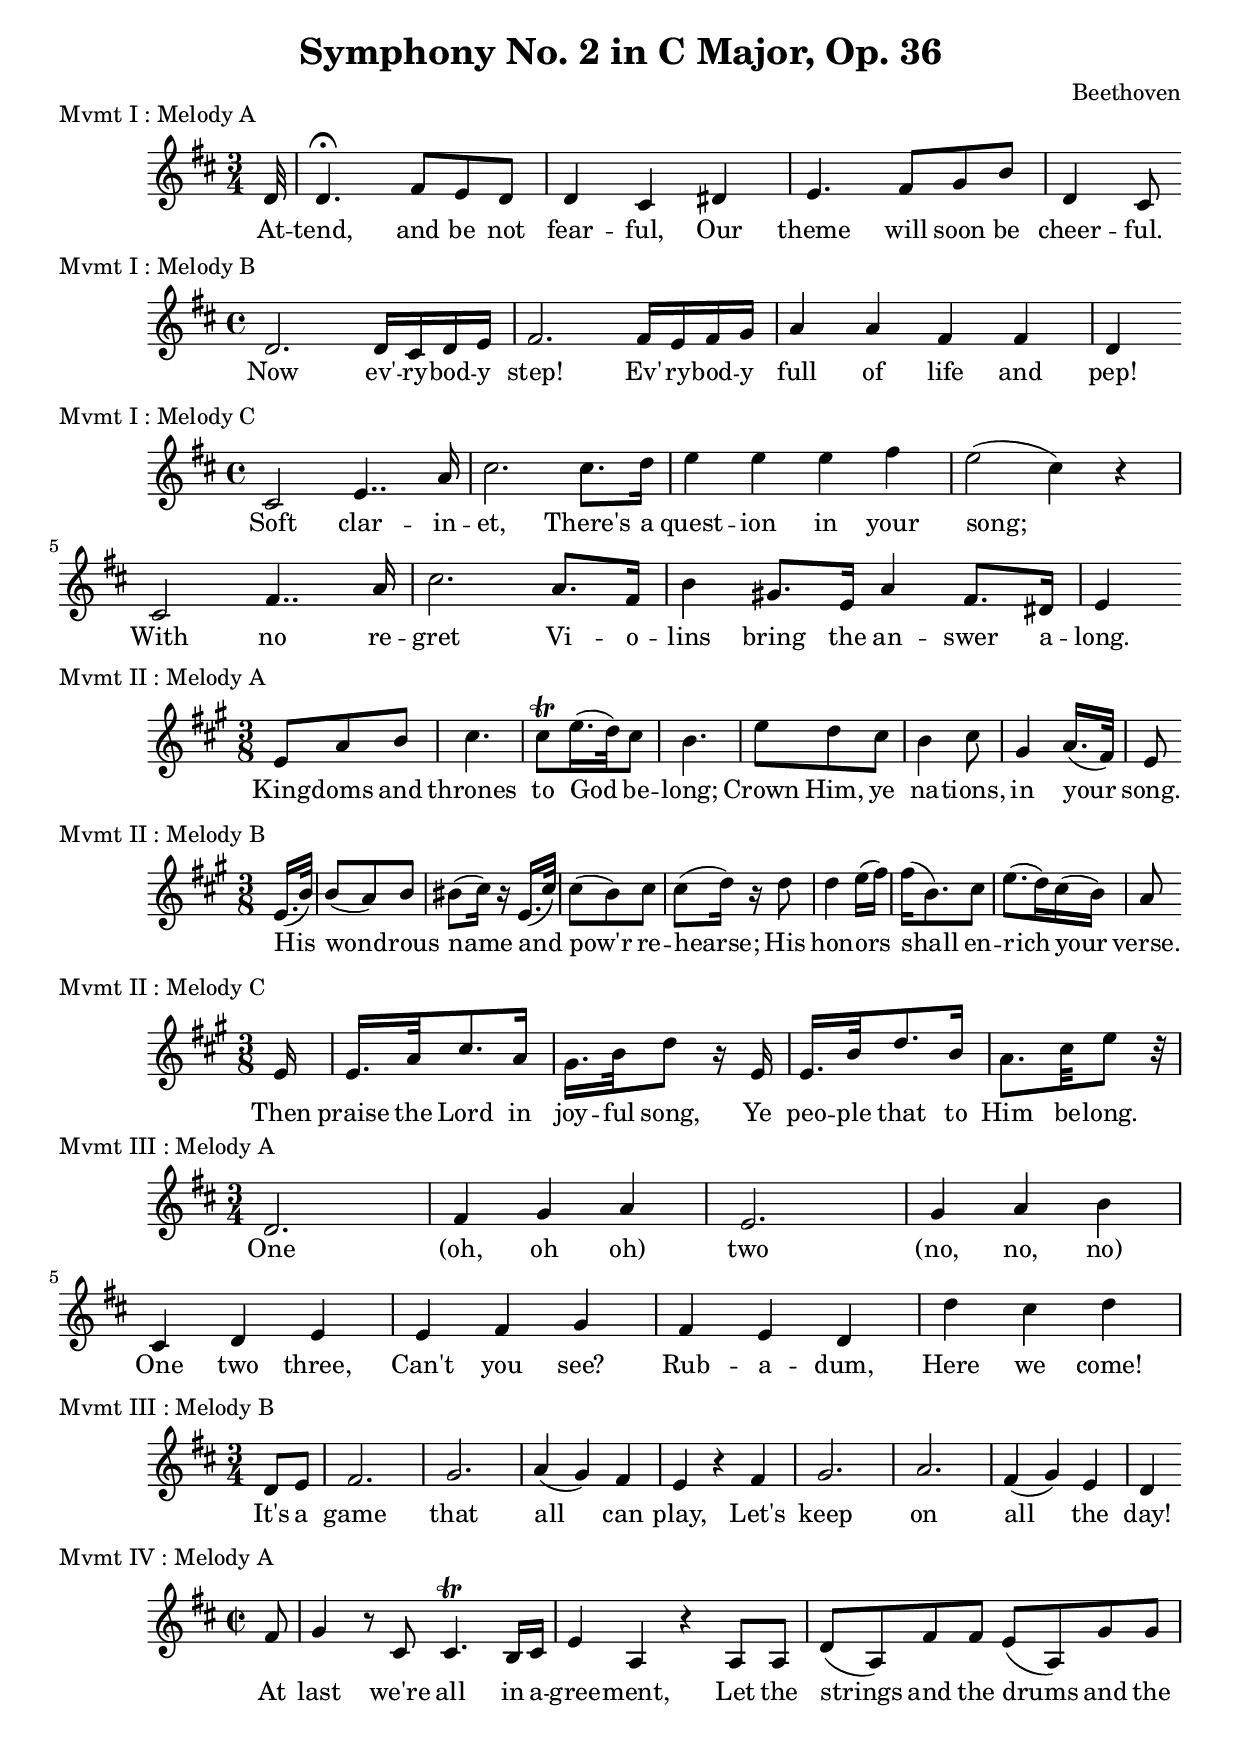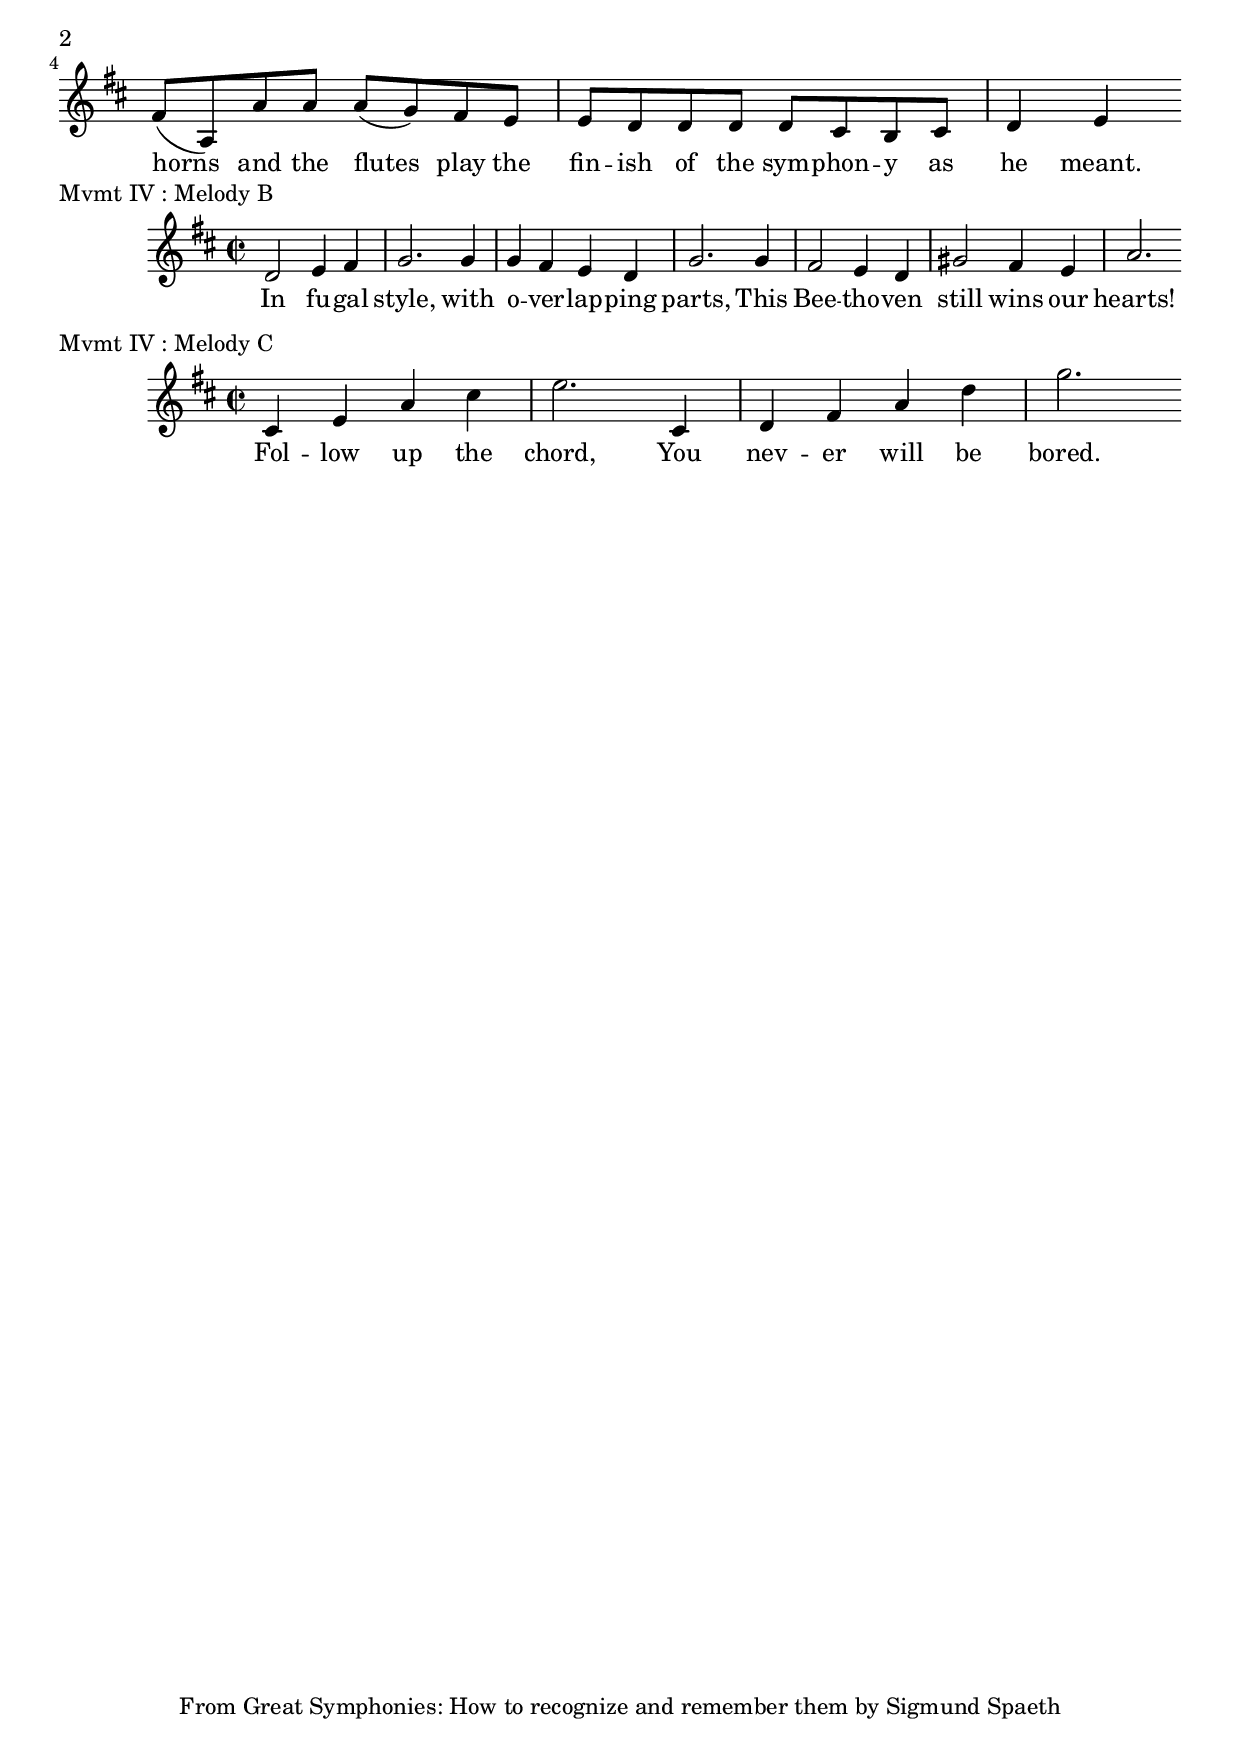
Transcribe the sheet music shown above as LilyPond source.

% Beethoven Symphony No. 2
\version "2.18.2"
% Melody definitions for movements of
% Beethovens's 2nd Symphony (beethoven-002)

% Movement I Melody A {{{
melody_ia = <<
    \relative c' {
        \clef "treble"
        \key d \major
        \time 3/4
        \partial 32 d32 |
        d4.\fermata fis8 e d | d4 cis4 dis |
        e4. fis8 g b | d,4 cis8
    }
    \addlyrics {
        At -- tend, and be not fear -- ful, Our theme will soon be cheer -- ful.
    }
>> % }}}

% Movement I Melody B {{{
melody_ib = <<
    \relative c' {
        \clef "treble"
        \key d \major
        \time 4/4
        d2. d16 cis d e | fis2. fis16 e fis g |
        a4 a fis fis | d4
    }
    \addlyrics {
        Now ev' -- ry -- bod -- y step! Ev' -- ry -- bod -- y
        full of life and pep!
    }
>> % }}}

% Movement I Melody C {{{
melody_ic = <<
    \relative c' {
        \clef "treble"
        \key d \major
        \time 4/4
        cis2 e4.. a16 | cis2. cis8. d16 | e4 e e fis |
        e2( cis4) r4 | cis,2 fis4.. a16 | cis2. a8. fis16 |
        b4 gis8. e16 a4 fis8. dis16 | e4
    }
    \addlyrics {
        Soft clar -- in -- et, There's a quest -- ion in your song;
        With no re -- gret Vi -- o -- lins bring the an -- swer a -- long.
    }
>> % }}}

% Movement II Melody A {{{
melody_iia = <<
    \relative c' {
        \clef "treble"
        \key a \major
        \time 3/8
        e8 a b | cis4. | cis8\trill e16.( d32) cis8 | b4.
        e8 d cis | b4 cis8 | gis4 a16.( fis32) | e8
    }
    \addlyrics {
        King -- doms and thrones to God be -- long;
        Crown Him, ye na -- tions, in your song.
    }
>> % }}}

% Movement II Melody B {{{
melody_iib = <<
    \relative c' {
        \clef "treble"
        \key a \major
        \time 3/8
        \partial 8 e16.( b'32) |
        b8( a) b8 | bis8( cis16) r16 e,16.( cis'32) |
        cis8( b8) cis8 | cis8( d16) r16 d8 |
        d4 e16( fis) | fis16( b,8.) cis8 |
        e8.( d16) cis16( b16) | a8
    }
    \addlyrics {
        His won -- drous name and pow'r re -- hearse;
        His hon -- ors shall en -- rich your verse.
    }
>> % }}}

% Movement II Melody C {{{
melody_iic = <<
    \relative c' {
        \clef "treble"
        \key a \major
        \time 3/8
        \partial 16 e16 |
        e16. a32 cis8. a16 | gis16. b32 d8 r16 e,16 |
        e16. b'32 d8. b16 | a8. cis32 e8 r32
    }
    \addlyrics {
        Then praise the Lord in joy -- ful song, Ye
        peo -- ple that to Him be -- long.
    }
>> % }}}

% Movement III Melody A {{{
melody_iiia = <<
    \relative c' {
        \clef "treble"
        \key d \major
        \time 3/4
        d2. | fis4 g a | e2. | g4 a b |
        cis,4 d e | e4 fis g |
        fis4 e d | d'4 cis d |
    }
    \addlyrics {
      One (oh, oh oh) two (no, no, no)
      One two three, Can't you see?
      Rub -- a -- dum, Here we come!
    }
>> % }}}

% Movement III Melody B {{{
melody_iiib = <<
    \relative c' {
        \clef "treble"
        \key d \major
        \time 3/4
        \partial 4 d8 e |
        fis2. | g2. | a4( g) fis |
        e4 r4 fis | g2. | a2. |
        fis4( g) e | d
    }
    \addlyrics {
        It's a game that all can play,
        Let's keep on all the day!
    }
>> % }}}

% Movement IV Melody A {{{
melody_iva = <<
    \relative c' {
        \clef "treble"
        \key d \major
        \time 2/2
        \partial 8 fis8 |
        g4 r8 cis,8 cis4.\trill b16 cis16 |
        e4 a,4 r4 a8 a8 | d8( a) fis' fis e( a,) g' g |
        fis8( a,) a' a a( g) fis e |
        e8 d d d d cis b cis | d4 e
    }
    \addlyrics {
        At last we're all in a -- gree -- ment, Let the
        strings and the drums and the horns and the flutes play the
        fin -- ish of the sym -- phon -- y as he meant.
    }
>> % }}}

% Movement IV Melody B {{{
melody_ivb = <<
    \relative c' {
        \clef "treble"
        \key d \major
        \time 2/2
        d2 e4 fis | g2. g4 | g4 fis e d |
        g2. g4 | fis2 e4 d | gis2 fis4 e | a2.
    }
    \addlyrics {
        In fu -- gal style, with o -- ver -- lap -- ping
        parts, This Bee -- tho -- ven still wins our hearts!
    }
>> % }}}

% Movement IV Melody C {{{
melody_ivc = <<
    \relative c' {
        \clef "treble"
        \key d \major
        \time 2/2
        cis4 e a cis | e2. cis,4 |
        d4 fis a d | g2.
    }
    \addlyrics {
        Fol -- low up the chord,
        You nev -- er will be bored.
    }
>> % }}}


\header {
    title = "Symphony No. 2 in C Major, Op. 36"
    composer = "Beethoven"
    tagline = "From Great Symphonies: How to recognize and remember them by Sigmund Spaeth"
}
\layout { ragged-right = ##f }

\score {
    \header {piece = "Mvmt I : Melody A"}
    \melody_ia
}

\score {
    \header {piece = "Mvmt I : Melody B"}
    \melody_ib
}

\score {
    \header {piece = "Mvmt I : Melody C"}
    \melody_ic
}

\score {
    \header {piece = "Mvmt II : Melody A"}
    \melody_iia
}

\score {
    \header {piece = "Mvmt II : Melody B"}
    \melody_iib
}

\score {
    \header {piece = "Mvmt II : Melody C"}
    \melody_iic
}

\score {
    \header {piece = "Mvmt III : Melody A"}
    \melody_iiia
}

\score {
    \header {piece = "Mvmt III : Melody B"}
    \melody_iiib
}

\score {
    \header {piece = "Mvmt IV : Melody A"}
    \melody_iva
}

\score {
    \header {piece = "Mvmt IV : Melody B"}
    \melody_ivb
}

\score {
    \header {piece = "Mvmt IV : Melody C"}
    \melody_ivc
}
